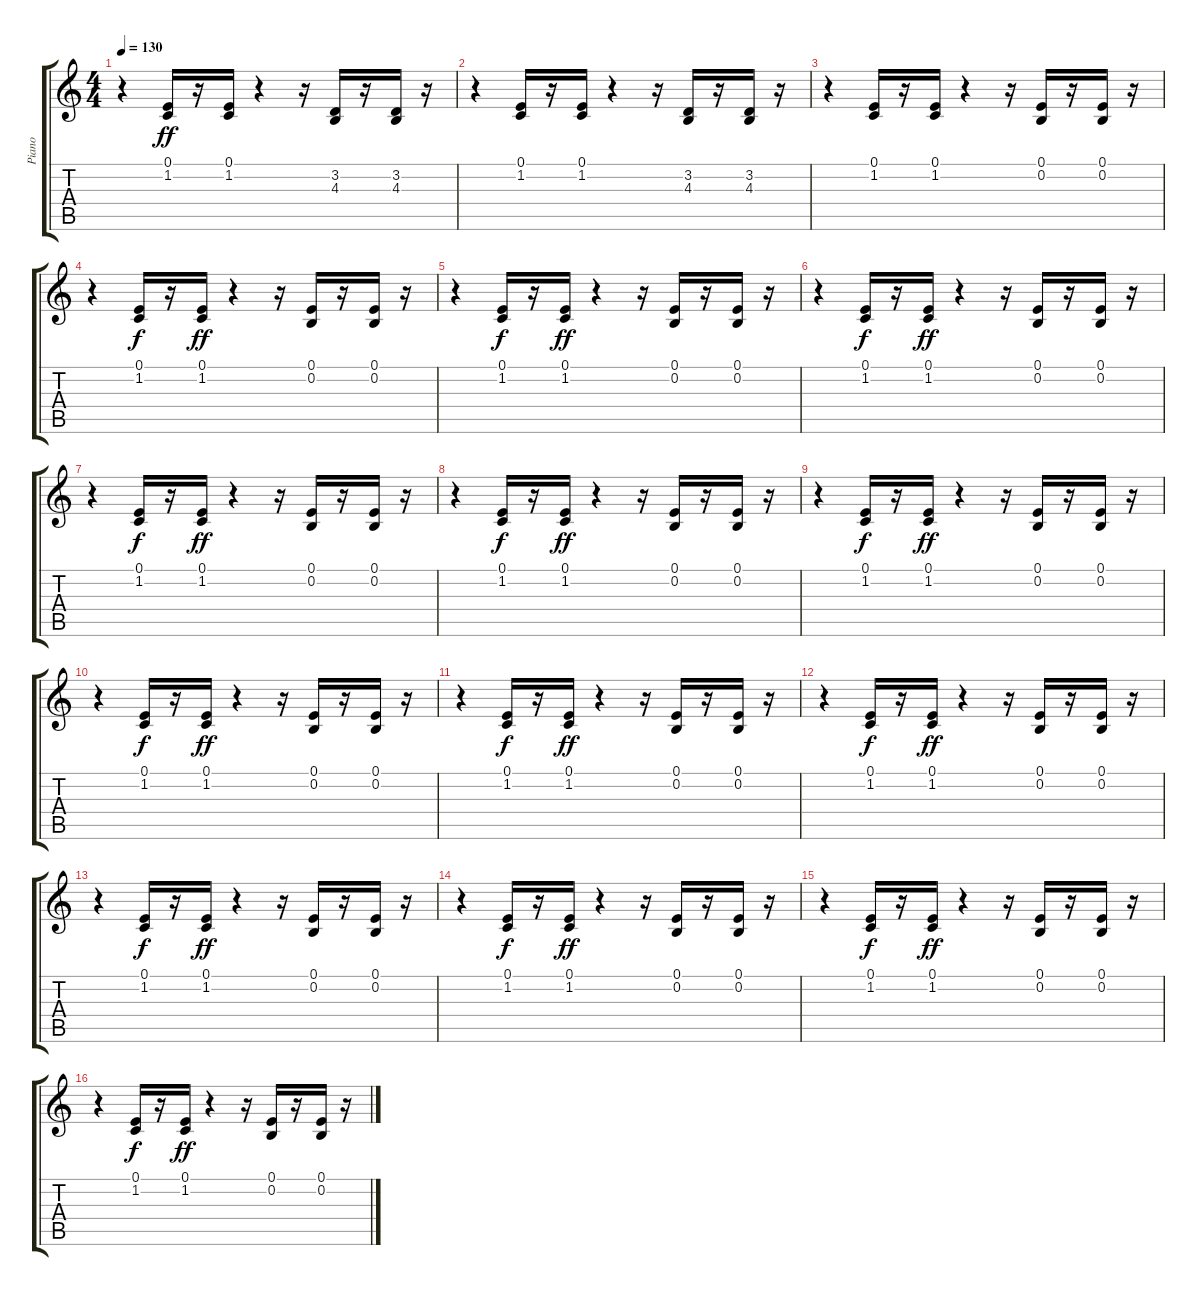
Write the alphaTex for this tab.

\track ("Piano" "Piano") {instrument electricpiano2}
\staff {score tabs}
\tuning (E4 B3 G3 D3 A2 E2) {hide}
\ts (4 4)
\tempo 130
\clef g2
\ks c
r.4{dy ff} (0.1 1.2).16 r.16 (0.1 1.2).16 r.4 r.16 (3.2 4.3).16 r.16 (3.2 4.3).16 r.16 |
r.4 (0.1 1.2).16 r.16 (0.1 1.2).16 r.4 r.16 (3.2 4.3).16 r.16 (3.2 4.3).16 r.16 |
r.4 (0.1 1.2).16 r.16 (0.1 1.2).16 r.4 r.16 (0.1 0.2).16 r.16 (0.1 0.2).16 r.16 |
r.4 (0.1 1.2).16{dy f} r.16 (0.1 1.2).16{dy ff} r.4 r.16 (0.1 0.2).16 r.16 (0.1 0.2).16 r.16 |
r.4 (0.1 1.2).16{dy f} r.16 (0.1 1.2).16{dy ff} r.4 r.16 (0.1 0.2).16 r.16 (0.1 0.2).16 r.16 |
r.4 (0.1 1.2).16{dy f} r.16 (0.1 1.2).16{dy ff} r.4 r.16 (0.1 0.2).16 r.16 (0.1 0.2).16 r.16 |
r.4 (0.1 1.2).16{dy f} r.16 (0.1 1.2).16{dy ff} r.4 r.16 (0.1 0.2).16 r.16 (0.1 0.2).16 r.16 |
r.4 (0.1 1.2).16{dy f} r.16 (0.1 1.2).16{dy ff} r.4 r.16 (0.1 0.2).16 r.16 (0.1 0.2).16 r.16 |
r.4 (0.1 1.2).16{dy f} r.16 (0.1 1.2).16{dy ff} r.4 r.16 (0.1 0.2).16 r.16 (0.1 0.2).16 r.16 |
r.4 (0.1 1.2).16{dy f} r.16 (0.1 1.2).16{dy ff} r.4 r.16 (0.1 0.2).16 r.16 (0.1 0.2).16 r.16 |
r.4 (0.1 1.2).16{dy f} r.16 (0.1 1.2).16{dy ff} r.4 r.16 (0.1 0.2).16 r.16 (0.1 0.2).16 r.16 |
r.4 (0.1 1.2).16{dy f} r.16 (0.1 1.2).16{dy ff} r.4 r.16 (0.1 0.2).16 r.16 (0.1 0.2).16 r.16 |
r.4 (0.1 1.2).16{dy f} r.16 (0.1 1.2).16{dy ff} r.4 r.16 (0.1 0.2).16 r.16 (0.1 0.2).16 r.16 |
r.4 (0.1 1.2).16{dy f} r.16 (0.1 1.2).16{dy ff} r.4 r.16 (0.1 0.2).16 r.16 (0.1 0.2).16 r.16 |
r.4 (0.1 1.2).16{dy f} r.16 (0.1 1.2).16{dy ff} r.4 r.16 (0.1 0.2).16 r.16 (0.1 0.2).16 r.16 |
r.4 (0.1 1.2).16{dy f} r.16 (0.1 1.2).16{dy ff} r.4 r.16 (0.1 0.2).16 r.16 (0.1 0.2).16 r.16
